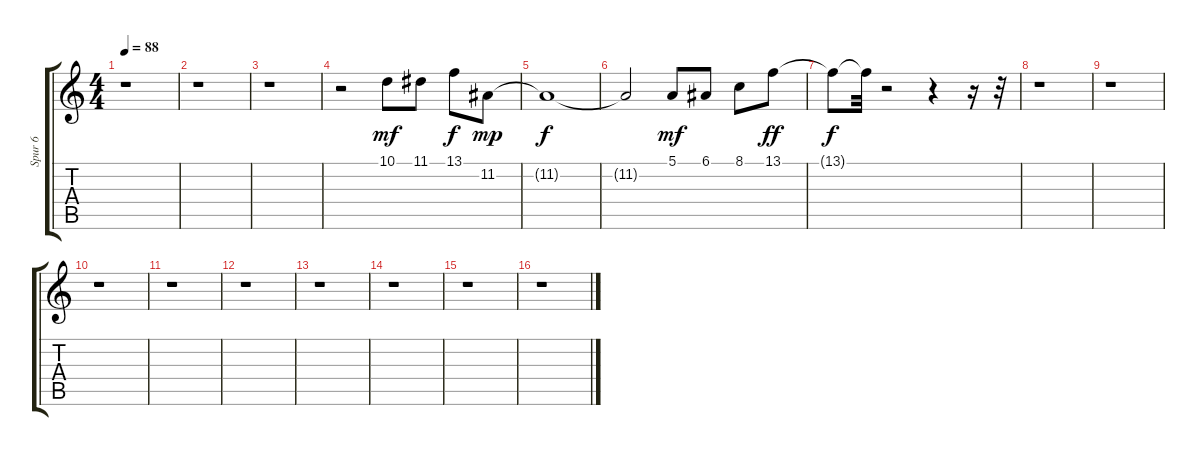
\track ("Spur 6" "Spur 6") {instrument timpani}
\staff {score tabs}
\tuning (E4 B3 G3 D3 A2 E2) {hide}
\ts (4 4)
\tempo 88
\clef g2
\ks c
r.1{dy mf} |
r.1 |
r.1 |
r.2 10.1.8 11.1.8 13.1.8{dy f} 11.2.8{dy mp} |
11.2{t}.1{dy f} |
11.2{t}.2 5.1.8{dy mf} 6.1.8 8.1.8 13.1.8{dy ff} |
13.1{t}.8{dy f} 13.1{t}.32 r.2 r.4 r.16 r.32 |
r.1 |
r.1 |
r.1 |
r.1 |
r.1 |
r.1 |
r.1 |
r.1 |
r.1
